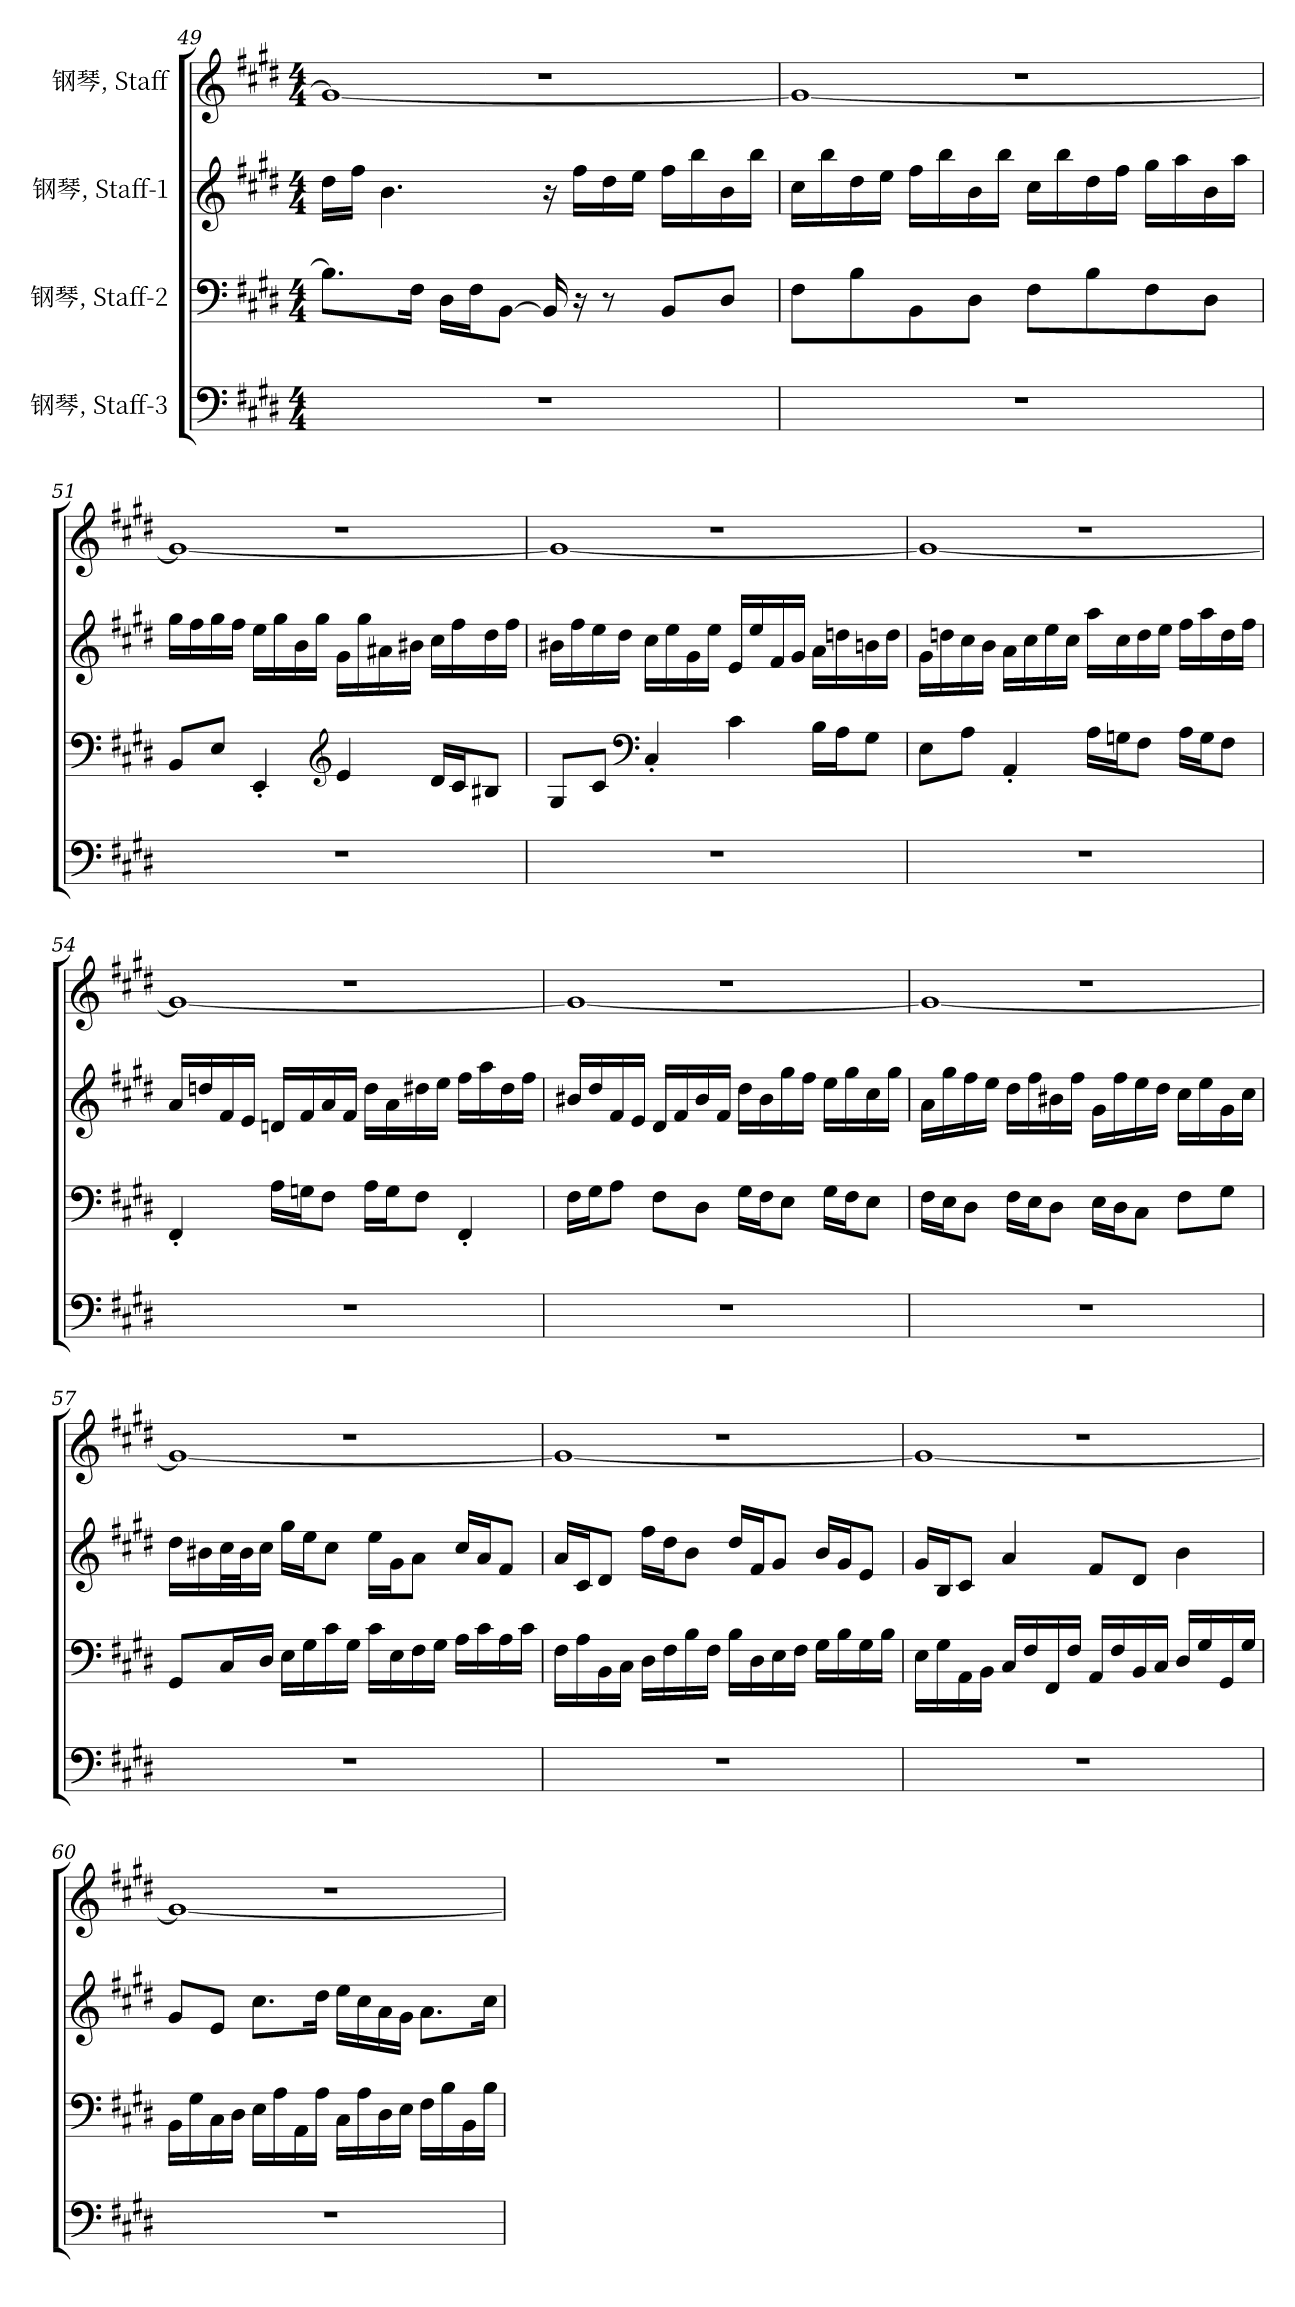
**kern	**kern	**kern	**kern
*part4	*part3	*part2	*part1
*staff4	*staff3	*staff2	*staff1
*I"钢琴, Staff-3	*I"钢琴, Staff-2	*I"钢琴, Staff-1	*I"钢琴, Staff
!!LO:LB:g=z
*clefF4	*clefF4	*clefG2	*clefG2
*k[f#c#g#d#]	*k[f#c#g#d#]	*k[f#c#g#d#]	*k[f#c#g#d#]
*M4/4	*M4/4	*M4/4	*M4/4
=49	=49	=49	=49
*	*	*	*^
1r	8.B\L]	16dd#\LL	1r	1g_
.	.	16ff#\JJ	.	.
.	.	4.b\	.	.
.	16F#\Jk	.	.	.
.	16D#\LL	.	.	.
.	16F#\J	.	.	.
.	[8BB\J	.	.	.
.	16BB/]	16r	.	.
.	16r	16ff#\LL	.	.
.	8r	16dd#\	.	.
.	.	16ee\JJ	.	.
.	8BB/L	16ff#\LL	.	.
.	.	16bb\	.	.
.	8D#/J	16b\	.	.
.	.	16bb\JJ	.	.
=50	=50	=50	=50	=50
1r	8F#\L	16cc#\LL	1r	1g_
.	.	16bb\	.	.
.	8B\	16dd#\	.	.
.	.	16ee\JJ	.	.
.	8BB\	16ff#\LL	.	.
.	.	16bb\	.	.
.	8D#\J	16b\	.	.
.	.	16bb\JJ	.	.
.	8F#\L	16cc#\LL	.	.
.	.	16bb\	.	.
.	8B\	16dd#\	.	.
.	.	16ff#\JJ	.	.
.	8F#\	16gg#\LL	.	.
.	.	16aa\	.	.
.	8D#\J	16b\	.	.
.	.	16aa\JJ	.	.
!!LO:PB:g=z	!!
=51	=51	=51	=51	=51
1r	8BB/L	16gg#\LL	1r	1g_
.	.	16ff#\	.	.
.	8E/J	16gg#\	.	.
.	.	16ff#\JJ	.	.
.	4EE'/	16ee\LL	.	.
.	.	16gg#\	.	.
.	.	16b\	.	.
.	.	16gg#\JJ	.	.
*	*clefG2	*	*	*
.	4e/	16g#\LL	.	.
.	.	16gg#\	.	.
.	.	16a#X\	.	.
.	.	16b#X\JJ	.	.
.	16d#/LL	16cc#\LL	.	.
.	16c#/J	16ff#\	.	.
.	8B#X/J	16dd#\	.	.
.	.	16ff#\JJ	.	.
=52	=52	=52	=52	=52
1r	8G#/L	16b#X\LL	1r	1g_
.	.	16ff#\	.	.
.	8c#/J	16ee\	.	.
.	.	16dd#\JJ	.	.
*	*clefF4	*	*	*
.	4C#'/	16cc#\LL	.	.
.	.	16ee\	.	.
.	.	16g#\	.	.
.	.	16ee\JJ	.	.
.	4c#\	16e/LL	.	.
.	.	16ee/	.	.
.	.	16f#/	.	.
.	.	16g#/JJ	.	.
.	16B\LL	16a\LL	.	.
.	16A\J	16ddn\	.	.
.	8G#\J	16bn\	.	.
.	.	16dd\JJ	.	.
!!LO:LB:g=z	!!
=53	=53	=53	=53	=53
1r	8E\L	16g#\LL	1r	1g_
.	.	16ddn\	.	.
.	8A\J	16cc#\	.	.
.	.	16b\JJ	.	.
.	4AA'/	16a\LL	.	.
.	.	16cc#\	.	.
.	.	16ee\	.	.
.	.	16cc#\JJ	.	.
.	16A\LL	16aa\LL	.	.
.	16Gn\J	16cc#\	.	.
.	8F#\J	16dd\	.	.
.	.	16ee\JJ	.	.
.	16A\LL	16ff#\LL	.	.
.	16G\J	16aa\	.	.
.	8F#\J	16dd\	.	.
.	.	16ff#\JJ	.	.
=54	=54	=54	=54	=54
1r	4FF#'/	16a/LL	1r	1g_
.	.	16ddn/	.	.
.	.	16f#/	.	.
.	.	16e/JJ	.	.
.	16A\LL	16dn/LL	.	.
.	16Gn\J	16f#/	.	.
.	8F#\J	16a/	.	.
.	.	16f#/JJ	.	.
.	16A\LL	16dd\LL	.	.
.	16G\J	16a\	.	.
.	8F#\J	16dd#X\	.	.
.	.	16ee\JJ	.	.
.	4FF#'/	16ff#\LL	.	.
.	.	16aa\	.	.
.	.	16dd#\	.	.
.	.	16ff#\JJ	.	.
!!LO:LB:g=z	!!
=55	=55	=55	=55	=55
1r	16F#\LL	16b#X/LL	1r	1g_
.	16G#\J	16dd#/	.	.
.	8A\J	16f#/	.	.
.	.	16e/JJ	.	.
.	8F#\L	16d#/LL	.	.
.	.	16f#/	.	.
.	8D#\J	16b#/	.	.
.	.	16f#/JJ	.	.
.	16G#\LL	16dd#\LL	.	.
.	16F#\J	16b#\	.	.
.	8E\J	16gg#\	.	.
.	.	16ff#\JJ	.	.
.	16G#\LL	16ee\LL	.	.
.	16F#\J	16gg#\	.	.
.	8E\J	16cc#\	.	.
.	.	16gg#\JJ	.	.
=56	=56	=56	=56	=56
1r	16F#\LL	16a\LL	1r	1g_
.	16E\J	16gg#\	.	.
.	8D#\J	16ff#\	.	.
.	.	16ee\JJ	.	.
.	16F#\LL	16dd#\LL	.	.
.	16E\J	16ff#\	.	.
.	8D#\J	16b#X\	.	.
.	.	16ff#\JJ	.	.
.	16E\LL	16g#\LL	.	.
.	16D#\J	16ff#\	.	.
.	8C#\J	16ee\	.	.
.	.	16dd#\JJ	.	.
.	8F#\L	16cc#\LL	.	.
.	.	16ee\	.	.
.	8G#\J	16g#\	.	.
.	.	16cc#\JJ	.	.
!!LO:PB:g=z	!!
=57	=57	=57	=57	=57
1r	8GG#/L	16dd#\LL	1r	1g_
.	.	16b#X\	.	.
.	16C#/L	32cc#\L	.	.
.	.	32b#\J	.	.
.	16D#/JJ	16cc#\JJ	.	.
.	16E\LL	16gg#\LL	.	.
.	16G#\	16ee\J	.	.
.	16c#\	8cc#\J	.	.
.	16G#\JJ	.	.	.
.	16c#\LL	16ee\LL	.	.
.	16E\	16g#\J	.	.
.	16F#\	8a\J	.	.
.	16G#\JJ	.	.	.
.	16A\LL	16cc#/LL	.	.
.	16c#\	16a/J	.	.
.	16A\	8f#/J	.	.
.	16c#\JJ	.	.	.
=58	=58	=58	=58	=58
1r	16F#\LL	16a/LL	1r	1g_
.	16A\	16c#/J	.	.
.	16BB\	8d#/J	.	.
.	16C#\JJ	.	.	.
.	16D#\LL	16ff#\LL	.	.
.	16F#\	16dd#\J	.	.
.	16B\	8b\J	.	.
.	16F#\JJ	.	.	.
.	16B\LL	16dd#/LL	.	.
.	16D#\	16f#/J	.	.
.	16E\	8g#/J	.	.
.	16F#\JJ	.	.	.
.	16G#\LL	16b/LL	.	.
.	16B\	16g#/J	.	.
.	16G#\	8e/J	.	.
.	16B\JJ	.	.	.
!!LO:LB:g=z	!!
=59	=59	=59	=59	=59
1r	16E\LL	16g#/LL	1r	1g_
.	16G#\	16B/J	.	.
.	16AA\	8c#/J	.	.
.	16BB\JJ	.	.	.
.	16C#/LL	4a/	.	.
.	16F#/	.	.	.
.	16FF#/	.	.	.
.	16F#/JJ	.	.	.
.	16AA/LL	8f#/L	.	.
.	16F#/	.	.	.
.	16BB/	8d#/J	.	.
.	16C#/JJ	.	.	.
.	16D#/LL	4b\	.	.
.	16G#/	.	.	.
.	16GG#/	.	.	.
.	16G#/JJ	.	.	.
=60	=60	=60	=60	=60
1r	16BB\LL	8g#/L	1r	1g_
.	16G#\	.	.	.
.	16C#\	8e/J	.	.
.	16D#\JJ	.	.	.
.	16E\LL	8.cc#\L	.	.
.	16A\	.	.	.
.	16AA\	.	.	.
.	16A\JJ	16dd#\Jk	.	.
.	16C#\LL	16ee\LL	.	.
.	16A\	16cc#\	.	.
.	16D#\	16a\	.	.
.	16E\JJ	16g#\JJ	.	.
.	16F#\LL	8.a\L	.	.
.	16B\	.	.	.
.	16BB\	.	.	.
.	16B\JJ	16cc#\Jk	.	.
*	*	*	*v	*v
=	=	=	=
*-	*-	*-	*-
